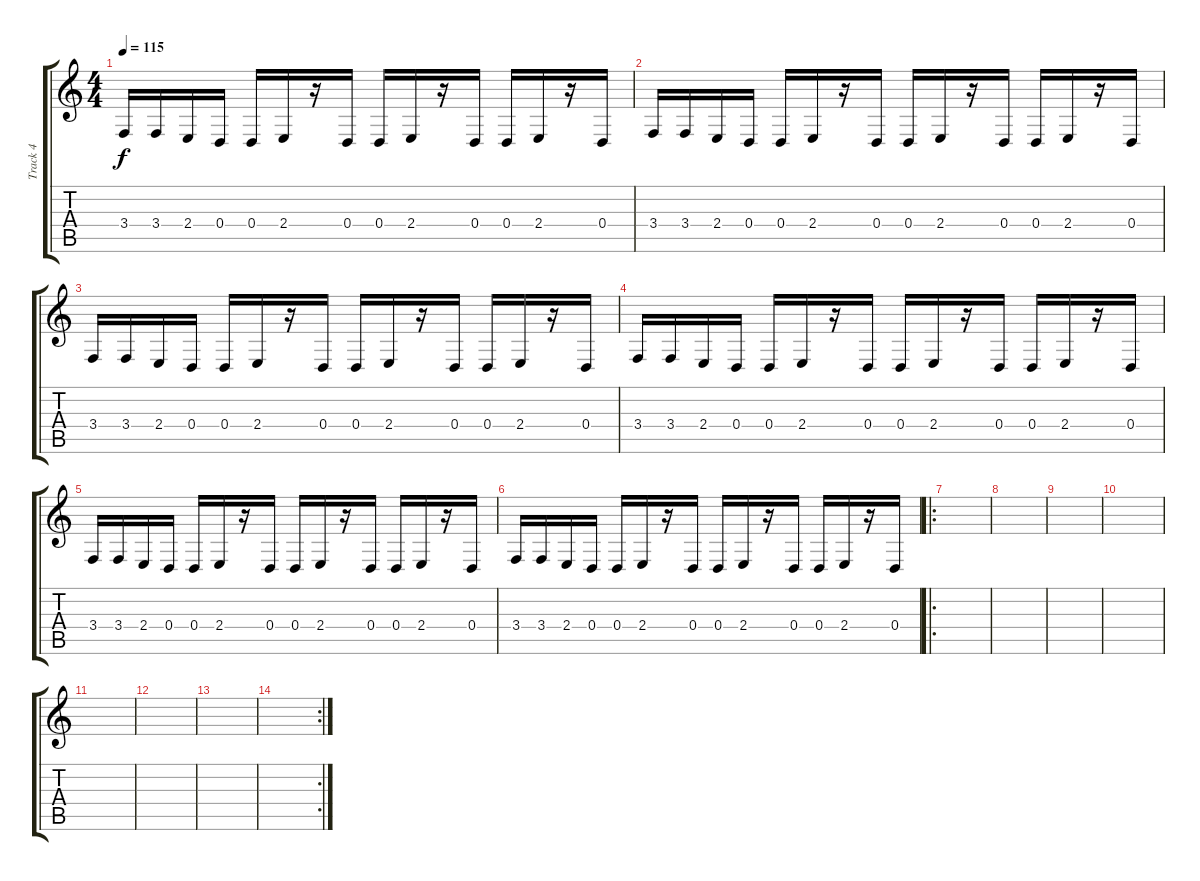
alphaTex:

\track ("Track 4" "Track 4") {instrument lead2sawtooth}
\staff {score tabs}
\tuning (E4 B3 G3 D3 A2 E2) {hide}
\ts (4 4)
\tempo 115
\clef g2
\ks c
3.4.16{dy f} 3.4.16 2.4.16 0.4.16 0.4.16 2.4.16 r.16 0.4.16 0.4.16 2.4.16 r.16 0.4.16 0.4.16 2.4.16 r.16 0.4.16 |
3.4.16 3.4.16 2.4.16 0.4.16 0.4.16 2.4.16 r.16 0.4.16 0.4.16 2.4.16 r.16 0.4.16 0.4.16 2.4.16 r.16 0.4.16 |
3.4.16 3.4.16 2.4.16 0.4.16 0.4.16 2.4.16 r.16 0.4.16 0.4.16 2.4.16 r.16 0.4.16 0.4.16 2.4.16 r.16 0.4.16 |
3.4.16 3.4.16 2.4.16 0.4.16 0.4.16 2.4.16 r.16 0.4.16 0.4.16 2.4.16 r.16 0.4.16 0.4.16 2.4.16 r.16 0.4.16 |
3.4.16 3.4.16 2.4.16 0.4.16 0.4.16 2.4.16 r.16 0.4.16 0.4.16 2.4.16 r.16 0.4.16 0.4.16 2.4.16 r.16 0.4.16 |
3.4.16 3.4.16 2.4.16 0.4.16 0.4.16 2.4.16 r.16 0.4.16 0.4.16 2.4.16 r.16 0.4.16 0.4.16 2.4.16 r.16 0.4.16 |
\ro
|
|
|
|
|
|
|
\rc 2
